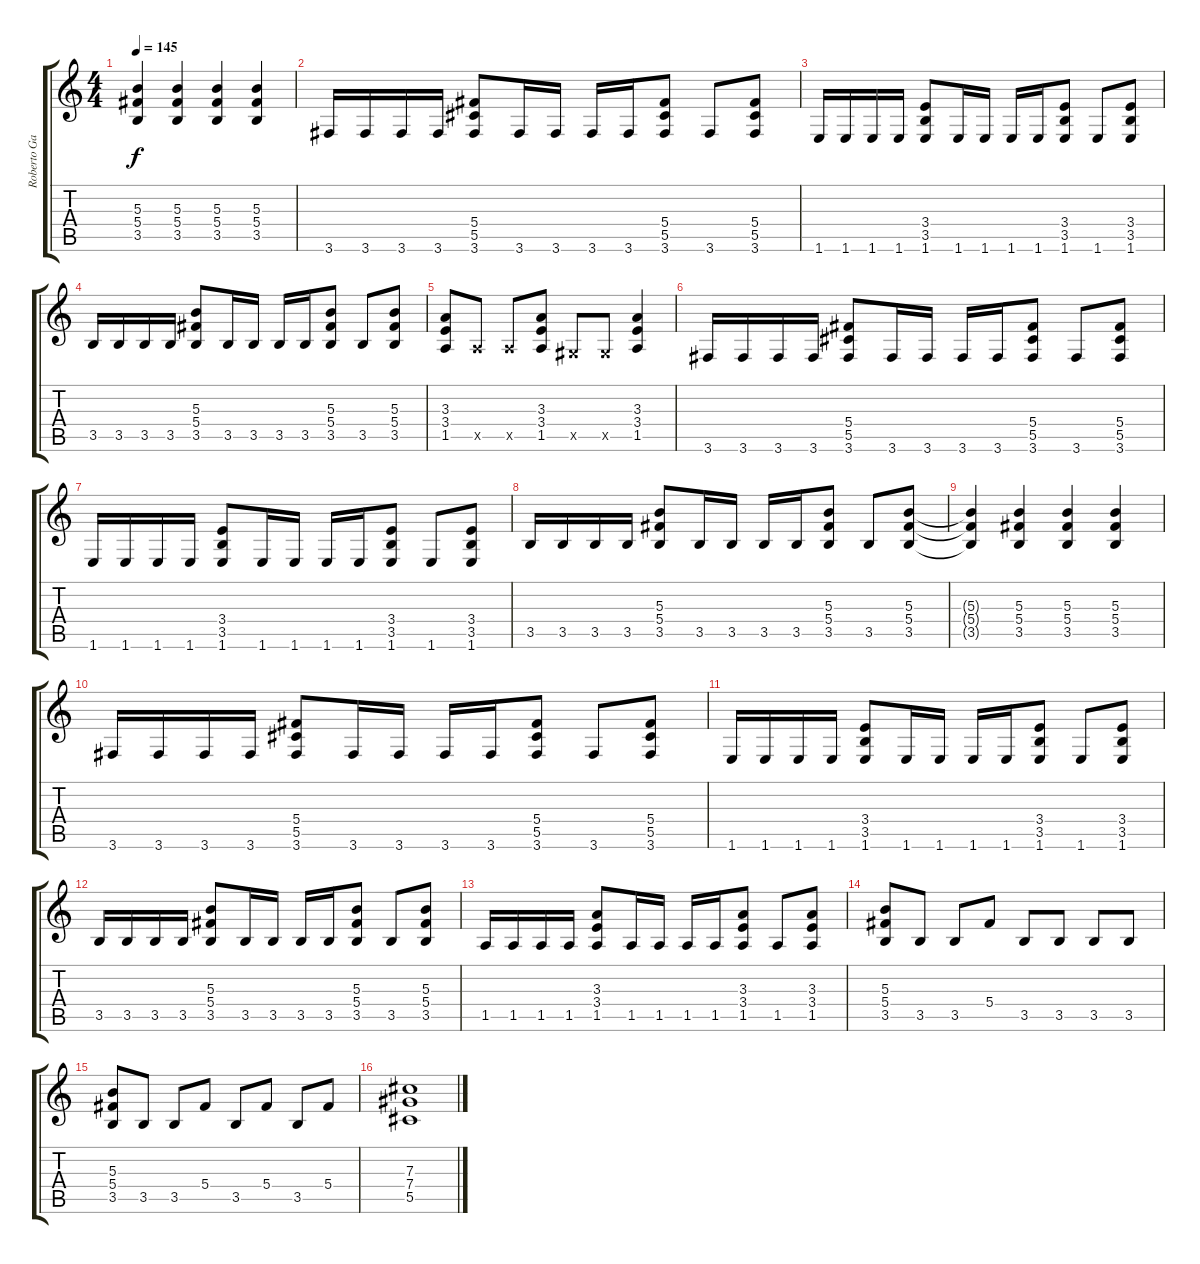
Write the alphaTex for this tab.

\track ("Roberto García" "Roberto Ga") {instrument distortionguitar}
\staff {score tabs}
\tuning (Eb4 Bb3 Gb3 Db3 Ab2 Eb2) {hide}
\ts (4 4)
\tempo 145
\clef g2
\ks c
(5.3{t} 5.4{t} 3.5{t}).4{dy f} (5.3 5.4 3.5).4 (5.3 5.4 3.5).4 (5.3 5.4 3.5).4 |
3.6.16 3.6.16 3.6.16 3.6.16 (5.4 5.5 3.6).8 3.6.16 3.6.16 3.6.16 3.6.16 (5.4 5.5 3.6).8 3.6.8 (5.4 5.5 3.6).8 |
1.6.16 1.6.16 1.6.16 1.6.16 (3.4 3.5 1.6).8 1.6.16 1.6.16 1.6.16 1.6.16 (3.4 3.5 1.6).8 1.6.8 (3.4 3.5 1.6).8 |
3.5.16 3.5.16 3.5.16 3.5.16 (5.3 5.4 3.5).8 3.5.16 3.5.16 3.5.16 3.5.16 (5.3 5.4 3.5).8 3.5.8 (5.3 5.4 3.5).8 |
(3.3 3.4 1.5).8 1.5{x}.8 1.5{x}.8 (3.3 3.4 1.5).8 0.5{x}.8 0.5{x}.8 (3.3 3.4 1.5).4 |
3.6.16 3.6.16 3.6.16 3.6.16 (5.4 5.5 3.6).8 3.6.16 3.6.16 3.6.16 3.6.16 (5.4 5.5 3.6).8 3.6.8 (5.4 5.5 3.6).8 |
1.6.16 1.6.16 1.6.16 1.6.16 (3.4 3.5 1.6).8 1.6.16 1.6.16 1.6.16 1.6.16 (3.4 3.5 1.6).8 1.6.8 (3.4 3.5 1.6).8 |
3.5.16 3.5.16 3.5.16 3.5.16 (5.3 5.4 3.5).8 3.5.16 3.5.16 3.5.16 3.5.16 (5.3 5.4 3.5).8 3.5.8 (5.3 5.4 3.5).8 |
(5.3{t} 5.4{t} 3.5{t}).4 (5.3 5.4 3.5).4 (5.3 5.4 3.5).4 (5.3 5.4 3.5).4 |
3.6.16 3.6.16 3.6.16 3.6.16 (5.4 5.5 3.6).8 3.6.16 3.6.16 3.6.16 3.6.16 (5.4 5.5 3.6).8 3.6.8 (5.4 5.5 3.6).8 |
1.6.16 1.6.16 1.6.16 1.6.16 (3.4 3.5 1.6).8 1.6.16 1.6.16 1.6.16 1.6.16 (3.4 3.5 1.6).8 1.6.8 (3.4 3.5 1.6).8 |
3.5.16 3.5.16 3.5.16 3.5.16 (5.3 5.4 3.5).8 3.5.16 3.5.16 3.5.16 3.5.16 (5.3 5.4 3.5).8 3.5.8 (5.3 5.4 3.5).8 |
1.5.16 1.5.16 1.5.16 1.5.16 (3.3 3.4 1.5).8 1.5.16 1.5.16 1.5.16 1.5.16 (3.3 3.4 1.5).8 1.5.8 (3.3 3.4 1.5).8 |
(5.3 5.4 3.5).8 3.5.8 3.5.8 5.4.8 3.5.8 3.5.8 3.5.8 3.5.8 |
(5.3 5.4 3.5).8 3.5.8 3.5.8 5.4.8 3.5.8 5.4.8 3.5.8 5.4.8 |
(7.3 7.4 5.5).1
